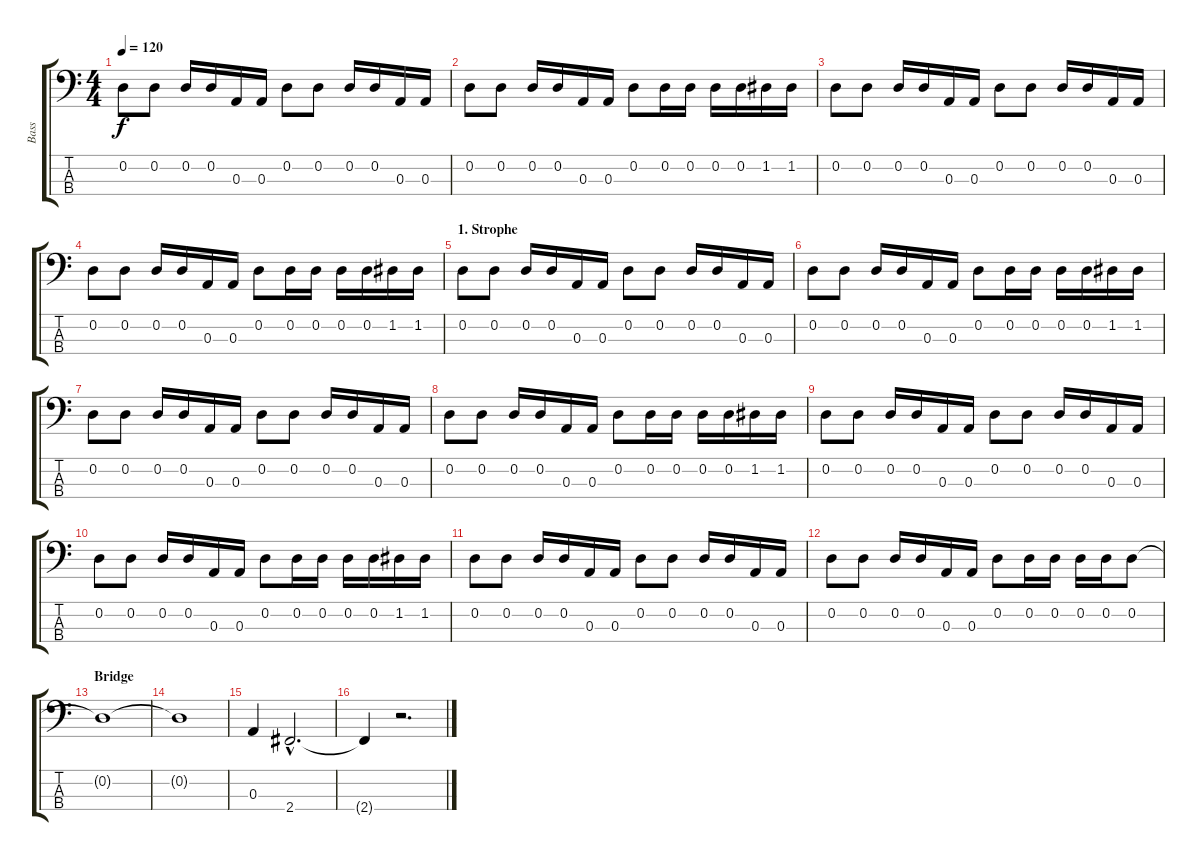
\track ("Bass" "Bass") {instrument electricbasspick}
\staff {score tabs}
\tuning (G2 D2 A1 E1) {hide}
\ts (4 4)
\tempo 120
\clef f4
\ks c
0.2.8{dy f} 0.2.8 0.2.16 0.2.16 0.3.16 0.3.16 0.2.8 0.2.8 0.2.16 0.2.16 0.3.16 0.3.16 |
0.2.8 0.2.8 0.2.16 0.2.16 0.3.16 0.3.16 0.2.8 0.2.16 0.2.16 0.2.16 0.2.16 1.2.16 1.2.16 |
0.2.8 0.2.8 0.2.16 0.2.16 0.3.16 0.3.16 0.2.8 0.2.8 0.2.16 0.2.16 0.3.16 0.3.16 |
0.2.8 0.2.8 0.2.16 0.2.16 0.3.16 0.3.16 0.2.8 0.2.16 0.2.16 0.2.16 0.2.16 1.2.16 1.2.16 |
\section ("" "1. Strophe")
0.2.8 0.2.8 0.2.16 0.2.16 0.3.16 0.3.16 0.2.8 0.2.8 0.2.16 0.2.16 0.3.16 0.3.16 |
0.2.8 0.2.8 0.2.16 0.2.16 0.3.16 0.3.16 0.2.8 0.2.16 0.2.16 0.2.16 0.2.16 1.2.16 1.2.16 |
0.2.8 0.2.8 0.2.16 0.2.16 0.3.16 0.3.16 0.2.8 0.2.8 0.2.16 0.2.16 0.3.16 0.3.16 |
0.2.8 0.2.8 0.2.16 0.2.16 0.3.16 0.3.16 0.2.8 0.2.16 0.2.16 0.2.16 0.2.16 1.2.16 1.2.16 |
0.2.8 0.2.8 0.2.16 0.2.16 0.3.16 0.3.16 0.2.8 0.2.8 0.2.16 0.2.16 0.3.16 0.3.16 |
0.2.8 0.2.8 0.2.16 0.2.16 0.3.16 0.3.16 0.2.8 0.2.16 0.2.16 0.2.16 0.2.16 1.2.16 1.2.16 |
0.2.8 0.2.8 0.2.16 0.2.16 0.3.16 0.3.16 0.2.8 0.2.8 0.2.16 0.2.16 0.3.16 0.3.16 |
0.2.8 0.2.8 0.2.16 0.2.16 0.3.16 0.3.16 0.2.8 0.2.16 0.2.16 0.2.16 0.2.16 0.2.8 |
\section ("" "Bridge")
0.2{t}.1 |
0.2{t}.1 |
0.3.4 2.4{hac}.2{d} |
2.4{t}.4 r.2{d}
